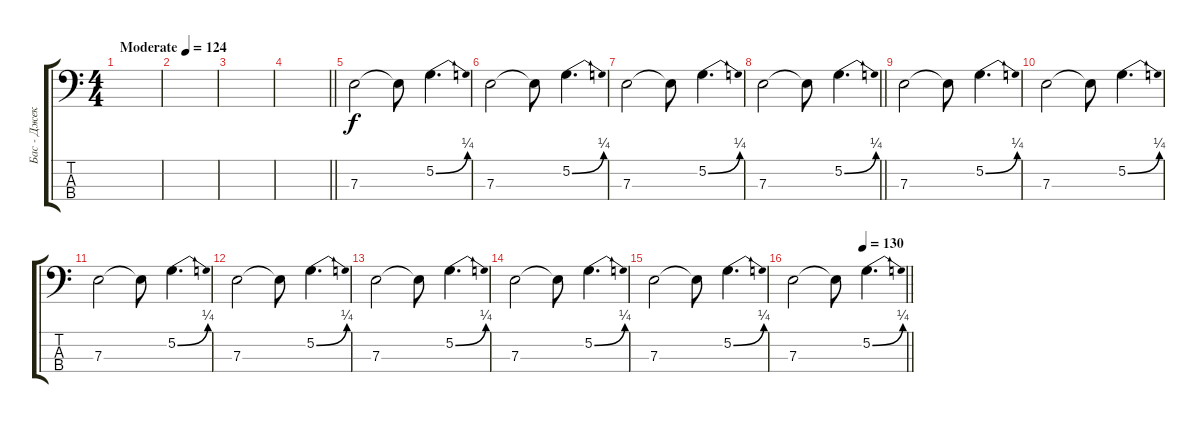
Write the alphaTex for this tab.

\track ("Бас - Джек Лоуренс" "Бас - Джек") {instrument electricbassfinger}
\staff {score tabs}
\tuning (G2 D2 A1 E1) {hide}
\ts (4 4)
\tempo (124 "Moderate")
\clef f4
\ks c
|
|
|
\barLineRight lightlight
|
7.3.2 7.3{t}.8 5.2{be (bend 0 0 60 1)}.4{d} |
7.3.2 7.3{t}.8 5.2{be (bend 0 0 60 1)}.4{d} |
7.3.2 7.3{t}.8 5.2{be (bend 0 0 60 1)}.4{d} |
\barLineRight lightlight
7.3.2 7.3{t}.8 5.2{be (bend 0 0 60 1)}.4{d} |
7.3.2 7.3{t}.8 5.2{be (bend 0 0 60 1)}.4{d} |
7.3.2 7.3{t}.8 5.2{be (bend 0 0 60 1)}.4{d} |
7.3.2 7.3{t}.8 5.2{be (bend 0 0 60 1)}.4{d} |
7.3.2 7.3{t}.8 5.2{be (bend 0 0 60 1)}.4{d} |
7.3.2 7.3{t}.8 5.2{be (bend 0 0 60 1)}.4{d} |
7.3.2 7.3{t}.8 5.2{be (bend 0 0 60 1)}.4{d} |
7.3.2 7.3{t}.8 5.2{be (bend 0 0 60 1)}.4{d} |
\tempo (130 0.625)
\barLineRight lightlight
7.3.2 7.3{t}.8 5.2{be (bend 0 0 60 1)}.4{d}
